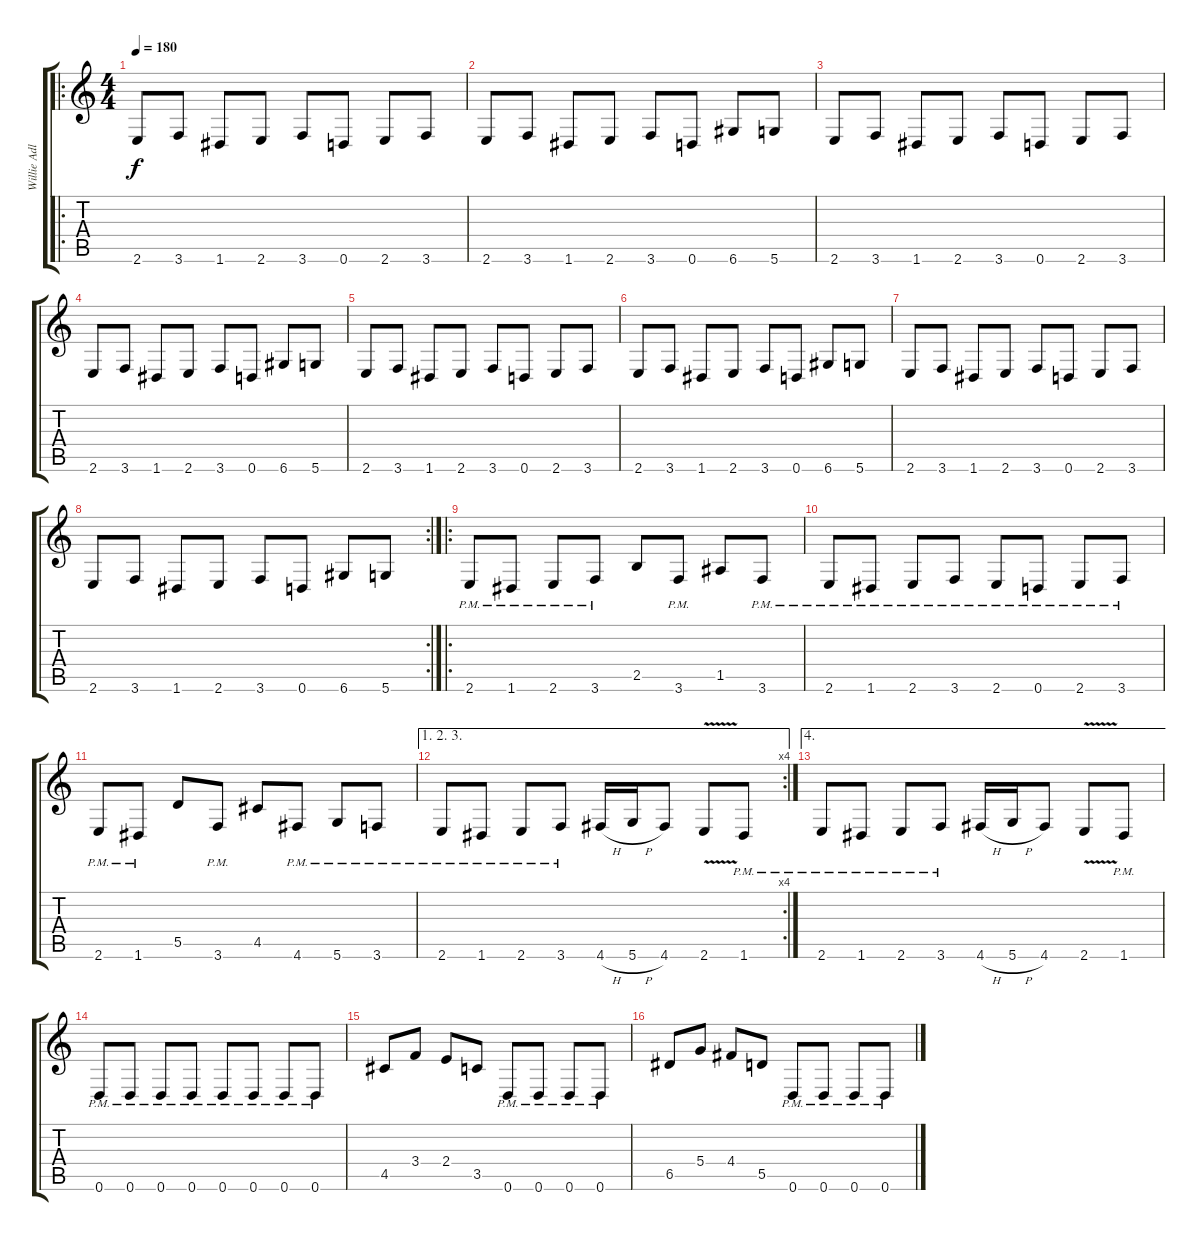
\track ("Willie Adler" "Willie Adl") {instrument distortionguitar}
\staff {score tabs}
\tuning (E4 B3 G3 D3 A2 D2) {hide}
\ro
\ts (4 4)
\section ("" "")
\tempo 180
\clef g2
\ks c
2.6.8{dy f instrument distortionguitar} 3.6.8 1.6.8 2.6.8 3.6.8 0.6.8 2.6.8 3.6.8 |
2.6.8 3.6.8 1.6.8 2.6.8 3.6.8 0.6.8 6.6.8 5.6.8 |
2.6.8 3.6.8 1.6.8 2.6.8 3.6.8 0.6.8 2.6.8 3.6.8 |
2.6.8 3.6.8 1.6.8 2.6.8 3.6.8 0.6.8 6.6.8 5.6.8 |
2.6.8 3.6.8 1.6.8 2.6.8 3.6.8 0.6.8 2.6.8 3.6.8 |
2.6.8 3.6.8 1.6.8 2.6.8 3.6.8 0.6.8 6.6.8 5.6.8 |
2.6.8 3.6.8 1.6.8 2.6.8 3.6.8 0.6.8 2.6.8 3.6.8 |
\rc 2
2.6.8 3.6.8 1.6.8 2.6.8 3.6.8 0.6.8 6.6.8 5.6.8 |
\ro
\section ("" "")
2.6{pm}.8 1.6{pm}.8 2.6{pm}.8 3.6{pm}.8 2.5.8 3.6{pm}.8 1.5.8 3.6{pm}.8 |
2.6{pm}.8 1.6{pm}.8 2.6{pm}.8 3.6{pm}.8 2.6{pm}.8 0.6{pm}.8 2.6{pm}.8 3.6{pm}.8 |
2.6{pm}.8 1.6{pm}.8 5.5.8 3.6{pm}.8 4.5.8 4.6{pm}.8 5.6{pm}.8 3.6{pm}.8 |
\ae (1 2 3)
\rc 4
2.6{pm}.8 1.6{pm}.8 2.6{pm}.8 3.6{pm}.8 4.6{h}.16 5.6{h}.16 4.6.8 2.6{v}.8 1.6{pm}.8 |
\ae 4
\section ("" "")
2.6{pm}.8 1.6{pm}.8 2.6{pm}.8 3.6{pm}.8 4.6{h}.16 5.6{h}.16 4.6.8 2.6{v}.8 1.6{pm}.8 |
\section ("" "")
0.6{pm}.8 0.6{pm}.8 0.6{pm}.8 0.6{pm}.8 0.6{pm}.8 0.6{pm}.8 0.6{pm}.8 0.6{pm}.8 |
4.5.8 3.4.8 2.4.8 3.5.8 0.6{pm}.8 0.6{pm}.8 0.6{pm}.8 0.6{pm}.8 |
6.5.8 5.4.8 4.4.8 5.5.8 0.6{pm}.8 0.6{pm}.8 0.6{pm}.8 0.6{pm}.8
